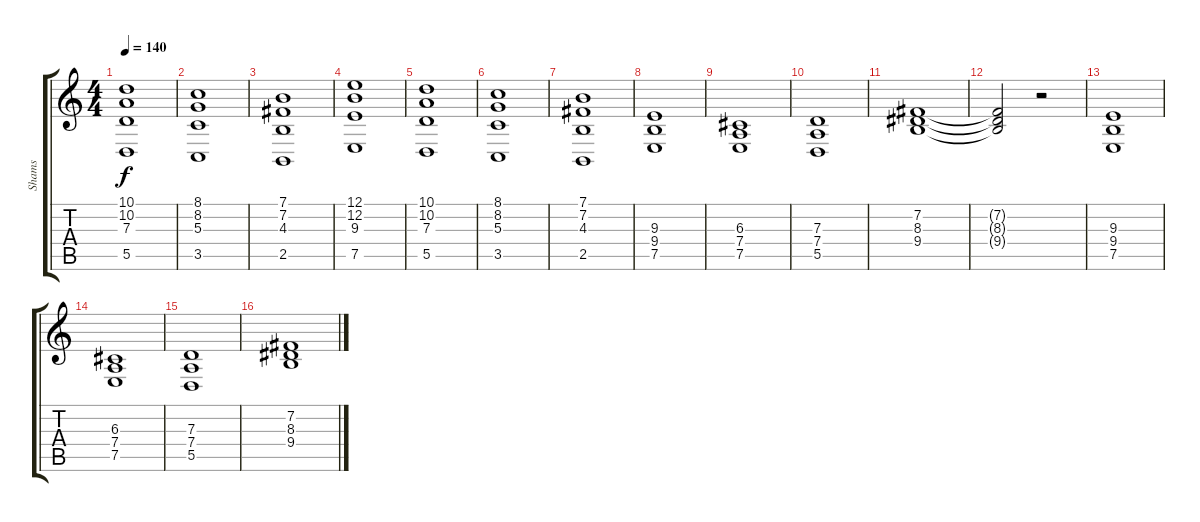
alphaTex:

\track ("Shams" "Shams") {instrument stringensemble1}
\staff {score tabs}
\tuning (E4 B3 G3 D3 A2 E2) {hide}
\ts (4 4)
\tempo 140
\clef g2
\ks c
(10.1 10.2 7.3 5.5).1{dy f} |
(8.1 8.2 5.3 3.5).1 |
(7.1 7.2 4.3 2.5).1 |
(12.1 12.2 9.3 7.5).1 |
(10.1 10.2 7.3 5.5).1 |
(8.1 8.2 5.3 3.5).1 |
(7.1 7.2 4.3 2.5).1 |
(9.3 9.4 7.5).1 |
(6.3 7.4 7.5).1 |
(7.3 7.4 5.5).1 |
(7.2 8.3 9.4).1 |
(7.2{t} 8.3{t} 9.4{t}).2 r.2 |
(9.3 9.4 7.5).1 |
(6.3 7.4 7.5).1 |
(7.3 7.4 5.5).1 |
(7.2 8.3 9.4).1
